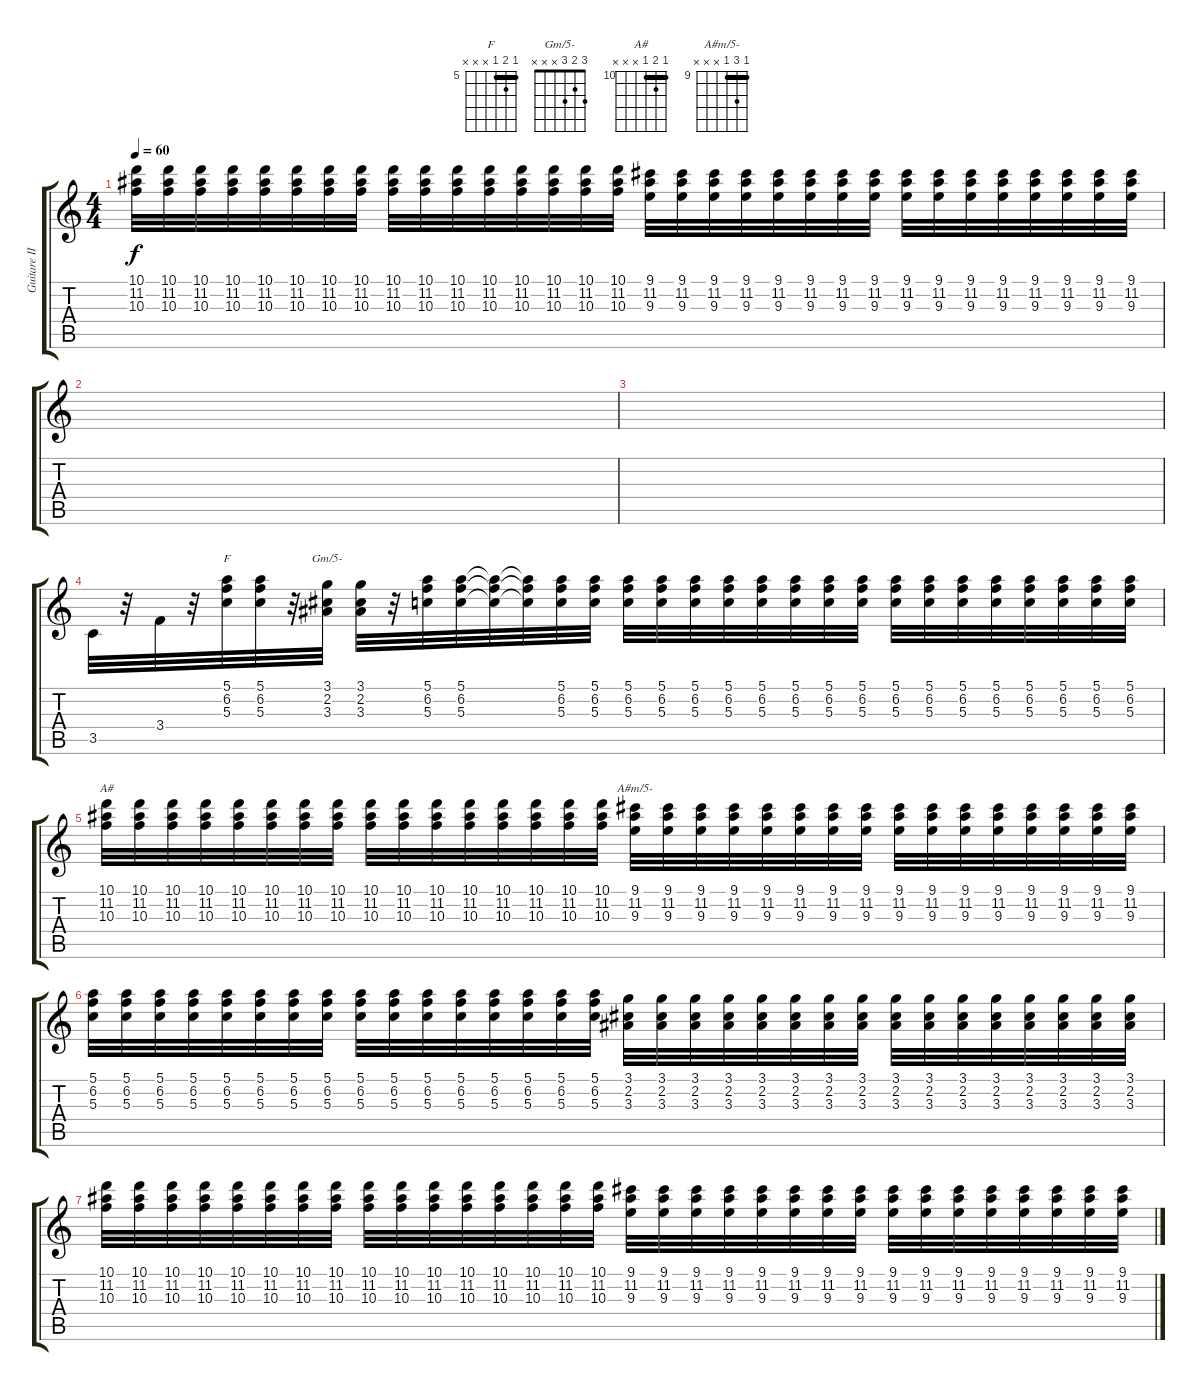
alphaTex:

\track ("Guitare II" "Guitare II") {instrument overdrivenguitar}
\staff {score tabs}
\tuning (E4 B3 G3 D3 A2 E2) {hide}
\chord ("F" 5 6 5 x x x) {firstfret 5 barre 5}
\chord ("Gm/5-" 3 2 3 x x x)
\chord ("A#" 10 11 10 x x x) {firstfret 10 barre 10}
\chord ("A#m/5-" 9 11 9 x x x) {firstfret 9 barre 9}
\ts (4 4)
\tempo 60
\clef g2
\ks c
(10.1 11.2 10.3).32{dy f} (10.1 11.2 10.3).32 (10.1 11.2 10.3).32 (10.1 11.2 10.3).32 (10.1 11.2 10.3).32 (10.1 11.2 10.3).32 (10.1 11.2 10.3).32 (10.1 11.2 10.3).32 (10.1 11.2 10.3).32 (10.1 11.2 10.3).32 (10.1 11.2 10.3).32 (10.1 11.2 10.3).32 (10.1 11.2 10.3).32 (10.1 11.2 10.3).32 (10.1 11.2 10.3).32 (10.1 11.2 10.3).32 (9.1 11.2 9.3).32 (9.1 11.2 9.3).32 (9.1 11.2 9.3).32 (9.1 11.2 9.3).32 (9.1 11.2 9.3).32 (9.1 11.2 9.3).32 (9.1 11.2 9.3).32 (9.1 11.2 9.3).32 (9.1 11.2 9.3).32 (9.1 11.2 9.3).32 (9.1 11.2 9.3).32 (9.1 11.2 9.3).32 (9.1 11.2 9.3).32 (9.1 11.2 9.3).32 (9.1 11.2 9.3).32 (9.1 11.2 9.3).32 |
|
|
3.5.32 r.32 3.4.32 r.32 (5.1 6.2 5.3).32{ch "F"} (5.1 6.2 5.3).32 r.32 (3.1 2.2 3.3).32{ch "Gm/5-"} (3.1 2.2 3.3).32 r.32 (5.1 6.2 5.3).32 (5.1 6.2 5.3).32 (5.1{t} 6.2{t} 5.3{t}).32 (5.1{t} 6.2{t} 5.3{t}).32 (5.1 6.2 5.3).32 (5.1 6.2 5.3).32 (5.1 6.2 5.3).32 (5.1 6.2 5.3).32 (5.1 6.2 5.3).32 (5.1 6.2 5.3).32 (5.1 6.2 5.3).32 (5.1 6.2 5.3).32 (5.1 6.2 5.3).32 (5.1 6.2 5.3).32 (5.1 6.2 5.3).32 (5.1 6.2 5.3).32 (5.1 6.2 5.3).32 (5.1 6.2 5.3).32 (5.1 6.2 5.3).32 (5.1 6.2 5.3).32 (5.1 6.2 5.3).32 (5.1 6.2 5.3).32 |
(10.1 11.2 10.3).32{ch "A#"} (10.1 11.2 10.3).32 (10.1 11.2 10.3).32 (10.1 11.2 10.3).32 (10.1 11.2 10.3).32 (10.1 11.2 10.3).32 (10.1 11.2 10.3).32 (10.1 11.2 10.3).32 (10.1 11.2 10.3).32 (10.1 11.2 10.3).32 (10.1 11.2 10.3).32 (10.1 11.2 10.3).32 (10.1 11.2 10.3).32 (10.1 11.2 10.3).32 (10.1 11.2 10.3).32 (10.1 11.2 10.3).32 (9.1 11.2 9.3).32{ch "A#m/5-"} (9.1 11.2 9.3).32 (9.1 11.2 9.3).32 (9.1 11.2 9.3).32 (9.1 11.2 9.3).32 (9.1 11.2 9.3).32 (9.1 11.2 9.3).32 (9.1 11.2 9.3).32 (9.1 11.2 9.3).32 (9.1 11.2 9.3).32 (9.1 11.2 9.3).32 (9.1 11.2 9.3).32 (9.1 11.2 9.3).32 (9.1 11.2 9.3).32 (9.1 11.2 9.3).32 (9.1 11.2 9.3).32 |
(5.1 6.2 5.3).32 (5.1 6.2 5.3).32 (5.1 6.2 5.3).32 (5.1 6.2 5.3).32 (5.1 6.2 5.3).32 (5.1 6.2 5.3).32 (5.1 6.2 5.3).32 (5.1 6.2 5.3).32 (5.1 6.2 5.3).32 (5.1 6.2 5.3).32 (5.1 6.2 5.3).32 (5.1 6.2 5.3).32 (5.1 6.2 5.3).32 (5.1 6.2 5.3).32 (5.1 6.2 5.3).32 (5.1 6.2 5.3).32 (3.1 2.2 3.3).32 (3.1 2.2 3.3).32 (3.1 2.2 3.3).32 (3.1 2.2 3.3).32 (3.1 2.2 3.3).32 (3.1 2.2 3.3).32 (3.1 2.2 3.3).32 (3.1 2.2 3.3).32 (3.1 2.2 3.3).32 (3.1 2.2 3.3).32 (3.1 2.2 3.3).32 (3.1 2.2 3.3).32 (3.1 2.2 3.3).32 (3.1 2.2 3.3).32 (3.1 2.2 3.3).32 (3.1 2.2 3.3).32 |
(10.1 11.2 10.3).32 (10.1 11.2 10.3).32 (10.1 11.2 10.3).32 (10.1 11.2 10.3).32 (10.1 11.2 10.3).32 (10.1 11.2 10.3).32 (10.1 11.2 10.3).32 (10.1 11.2 10.3).32 (10.1 11.2 10.3).32 (10.1 11.2 10.3).32 (10.1 11.2 10.3).32 (10.1 11.2 10.3).32 (10.1 11.2 10.3).32 (10.1 11.2 10.3).32 (10.1 11.2 10.3).32 (10.1 11.2 10.3).32 (9.1 11.2 9.3).32 (9.1 11.2 9.3).32 (9.1 11.2 9.3).32 (9.1 11.2 9.3).32 (9.1 11.2 9.3).32 (9.1 11.2 9.3).32 (9.1 11.2 9.3).32 (9.1 11.2 9.3).32 (9.1 11.2 9.3).32 (9.1 11.2 9.3).32 (9.1 11.2 9.3).32 (9.1 11.2 9.3).32 (9.1 11.2 9.3).32 (9.1 11.2 9.3).32 (9.1 11.2 9.3).32 (9.1 11.2 9.3).32
